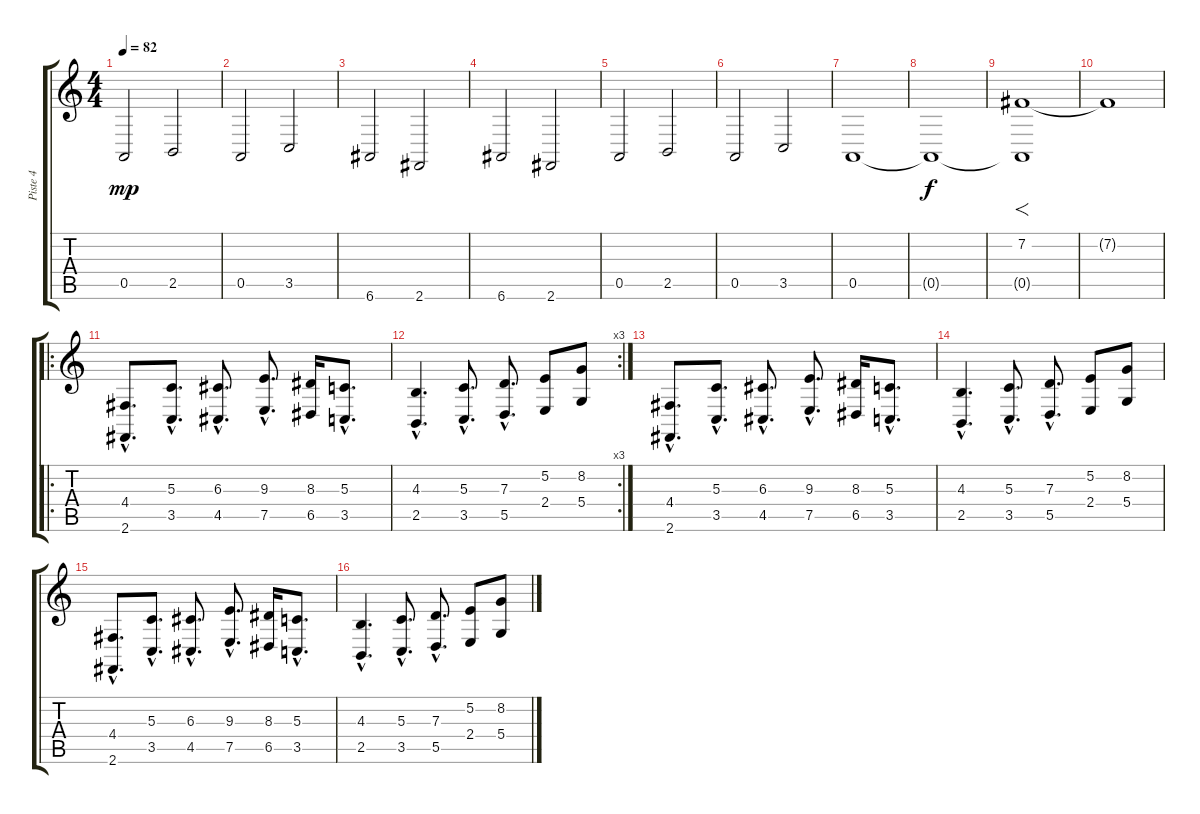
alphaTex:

\track ("Piste 4" "Piste 4") {instrument stringensemble2}
\staff {score tabs}
\tuning (E4 B3 G3 D3 A2 E2) {hide}
\ts (4 4)
\tempo 82
\clef g2
\ks c
0.5.2{dy mp} 2.5.2 |
0.5.2 3.5.2 |
6.6.2 2.6.2 |
6.6.2 2.6.2 |
0.5.2 2.5.2 |
0.5.2 3.5.2 |
0.5.1 |
0.5{t}.1{dy f} |
(7.2 0.5{t}).1{f} |
7.2{t}.1 |
\ro
(4.4{hac} 2.6{hac}).8{d volume 8} (5.3{hac} 3.5{hac}).8{d} (6.3{hac} 4.5{hac}).8{d} (9.3{hac} 7.5{hac}).8{d} (8.3 6.5).16 (5.3{hac} 3.5{hac}).8{d} |
\rc 3
(4.3{hac} 2.5{hac}).4{d} (5.3{hac} 3.5{hac}).8{d} (7.3{hac} 5.5{hac}).8{d} (5.2 2.4).8 (8.2 5.4).8 |
(4.4{hac} 2.6{hac}).8{d volume 8} (5.3{hac} 3.5{hac}).8{d} (6.3{hac} 4.5{hac}).8{d} (9.3{hac} 7.5{hac}).8{d} (8.3 6.5).16 (5.3{hac} 3.5{hac}).8{d} |
(4.3{hac} 2.5{hac}).4{d} (5.3{hac} 3.5{hac}).8{d} (7.3{hac} 5.5{hac}).8{d} (5.2 2.4).8 (8.2 5.4).8 |
(4.4{hac} 2.6{hac}).8{d volume 8} (5.3{hac} 3.5{hac}).8{d} (6.3{hac} 4.5{hac}).8{d} (9.3{hac} 7.5{hac}).8{d} (8.3 6.5).16 (5.3{hac} 3.5{hac}).8{d} |
(4.3{hac} 2.5{hac}).4{d} (5.3{hac} 3.5{hac}).8{d} (7.3{hac} 5.5{hac}).8{d} (5.2 2.4).8 (8.2 5.4).8
